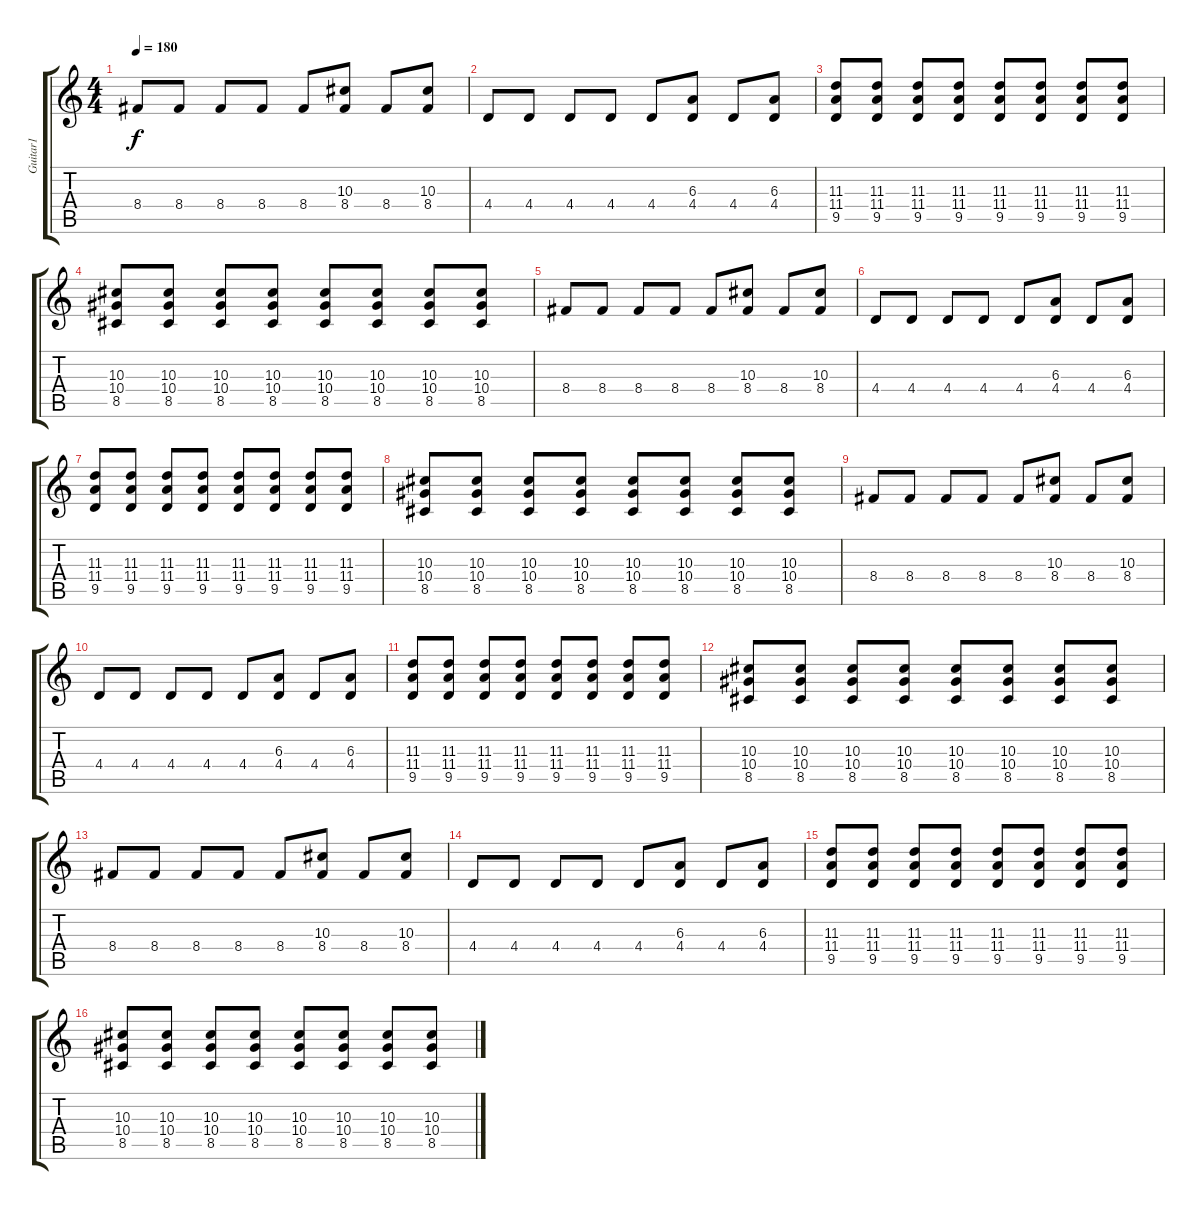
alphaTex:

\track ("Guitar1" "Guitar1") {instrument distortionguitar}
\staff {score tabs}
\tuning (C4 G3 Eb3 Bb2 F2 C2) {hide}
\ts (4 4)
\tempo 180
\clef g2
\ks c
8.4.8{dy f} 8.4.8 8.4.8 8.4.8 8.4.8 (10.3 8.4).8 8.4.8 (10.3 8.4).8 |
4.4.8 4.4.8 4.4.8 4.4.8 4.4.8 (6.3 4.4).8 4.4.8 (6.3 4.4).8 |
(11.3 11.4 9.5).8 (11.3 11.4 9.5).8 (11.3 11.4 9.5).8 (11.3 11.4 9.5).8 (11.3 11.4 9.5).8 (11.3 11.4 9.5).8 (11.3 11.4 9.5).8 (11.3 11.4 9.5).8 |
(10.3 10.4 8.5).8 (10.3 10.4 8.5).8 (10.3 10.4 8.5).8 (10.3 10.4 8.5).8 (10.3 10.4 8.5).8 (10.3 10.4 8.5).8 (10.3 10.4 8.5).8 (10.3 10.4 8.5).8 |
8.4.8 8.4.8 8.4.8 8.4.8 8.4.8 (10.3 8.4).8 8.4.8 (10.3 8.4).8 |
4.4.8 4.4.8 4.4.8 4.4.8 4.4.8 (6.3 4.4).8 4.4.8 (6.3 4.4).8 |
(11.3 11.4 9.5).8 (11.3 11.4 9.5).8 (11.3 11.4 9.5).8 (11.3 11.4 9.5).8 (11.3 11.4 9.5).8 (11.3 11.4 9.5).8 (11.3 11.4 9.5).8 (11.3 11.4 9.5).8 |
(10.3 10.4 8.5).8 (10.3 10.4 8.5).8 (10.3 10.4 8.5).8 (10.3 10.4 8.5).8 (10.3 10.4 8.5).8 (10.3 10.4 8.5).8 (10.3 10.4 8.5).8 (10.3 10.4 8.5).8 |
8.4.8 8.4.8 8.4.8 8.4.8 8.4.8 (10.3 8.4).8 8.4.8 (10.3 8.4).8 |
4.4.8 4.4.8 4.4.8 4.4.8 4.4.8 (6.3 4.4).8 4.4.8 (6.3 4.4).8 |
(11.3 11.4 9.5).8 (11.3 11.4 9.5).8 (11.3 11.4 9.5).8 (11.3 11.4 9.5).8 (11.3 11.4 9.5).8 (11.3 11.4 9.5).8 (11.3 11.4 9.5).8 (11.3 11.4 9.5).8 |
(10.3 10.4 8.5).8 (10.3 10.4 8.5).8 (10.3 10.4 8.5).8 (10.3 10.4 8.5).8 (10.3 10.4 8.5).8 (10.3 10.4 8.5).8 (10.3 10.4 8.5).8 (10.3 10.4 8.5).8 |
8.4.8 8.4.8 8.4.8 8.4.8 8.4.8 (10.3 8.4).8 8.4.8 (10.3 8.4).8 |
4.4.8 4.4.8 4.4.8 4.4.8 4.4.8 (6.3 4.4).8 4.4.8 (6.3 4.4).8 |
(11.3 11.4 9.5).8 (11.3 11.4 9.5).8 (11.3 11.4 9.5).8 (11.3 11.4 9.5).8 (11.3 11.4 9.5).8 (11.3 11.4 9.5).8 (11.3 11.4 9.5).8 (11.3 11.4 9.5).8 |
(10.3 10.4 8.5).8 (10.3 10.4 8.5).8 (10.3 10.4 8.5).8 (10.3 10.4 8.5).8 (10.3 10.4 8.5).8 (10.3 10.4 8.5).8 (10.3 10.4 8.5).8 (10.3 10.4 8.5).8
